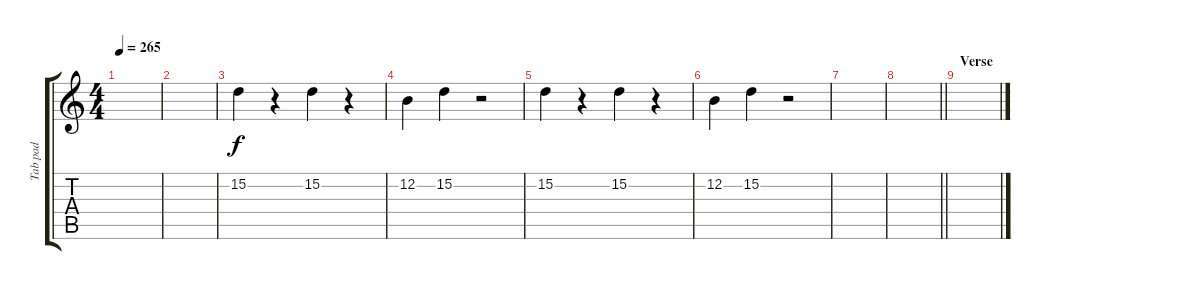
\track ("Tab pad" "Tab pad") {instrument orchestralharp}
\staff {score tabs}
\tuning (E4 B3 G3 D3 A2 E2) {hide}
\ts (4 4)
\tempo 265
\clef g2
\ks c
|
|
15.2.4 r.4 15.2.4 r.4 |
12.2.4 15.2.4 r.2 |
15.2.4 r.4 15.2.4 r.4 |
12.2.4 15.2.4 r.2 |
|
\barLineRight lightlight
|
\section ("" "Verse")
